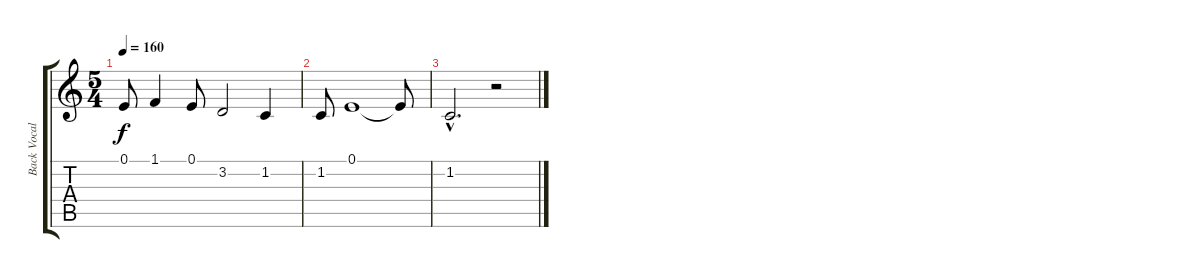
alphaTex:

\track ("Back Vocal" "Back Vocal") {instrument voiceoohs}
\staff {score tabs}
\tuning (E4 B3 G3 D3 A2 E2) {hide}
\ts (5 4)
\tempo 160
\clef g2
\ks c
0.1.8{dy f} 1.1.4 0.1.8 3.2.2 1.2.4 |
1.2.8 0.1.1 0.1{t}.8 |
1.2{hac}.2{d} r.2
